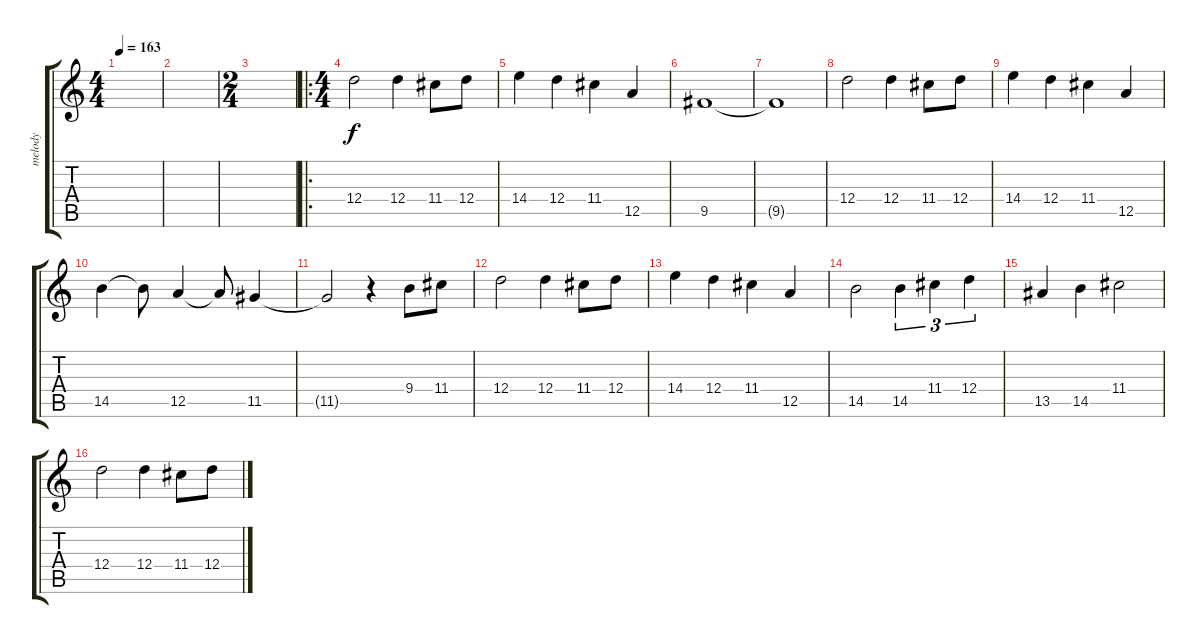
\track ("melody" "melody") {instrument acousticguitarsteel}
\staff {score tabs}
\tuning (E4 B3 G3 D3 A2 E2) {hide}
\ts (4 4)
\tempo 163
\clef g2
\ks c
|
|
\ts (2 4)
|
\ro
\ts (4 4)
12.4.2 12.4.4 11.4.8 12.4.8 |
14.4.4 12.4.4 11.4.4 12.5.4 |
9.5.1 |
9.5{t}.1 |
12.4.2 12.4.4 11.4.8 12.4.8 |
14.4.4 12.4.4 11.4.4 12.5.4 |
14.5.4 14.5{t}.8 12.5.4 12.5{t}.8 11.5.4 |
11.5{t}.2 r.4 9.4.8 11.4.8 |
12.4.2 12.4.4 11.4.8 12.4.8 |
14.4.4 12.4.4 11.4.4 12.5.4 |
14.5.2 14.5.4{tu (3 2)} 11.4.4{tu (3 2)} 12.4.4{tu (3 2)} |
13.5.4 14.5.4 11.4.2 |
12.4.2 12.4.4 11.4.8 12.4.8
